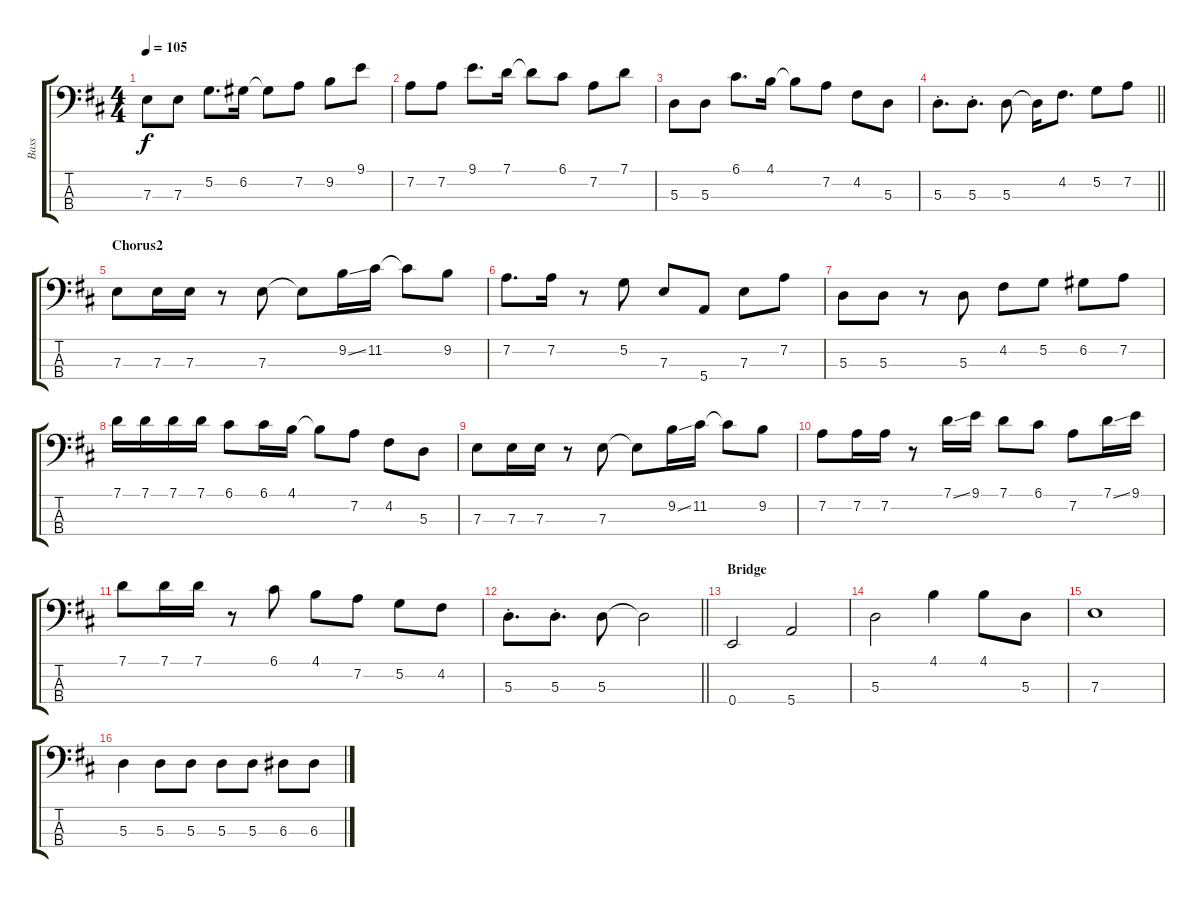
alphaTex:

\track ("Bass" "Bass") {instrument electricbassfinger}
\staff {score tabs}
\tuning (G2 D2 A1 E1) {hide}
\ts (4 4)
\tempo 105
\clef f4
\ks d
7.3.8{dy f} 7.3.8 5.2.8{d} 6.2.16 6.2{t}.8 7.2.8 9.2.8 9.1.8 |
7.2.8 7.2.8 9.1.8{d} 7.1.16 7.1{t}.8 6.1.8 7.2.8 7.1.8 |
5.3.8 5.3.8 6.1.8{d} 4.1.16 4.1{t}.8 7.2.8 4.2.8 5.3.8 |
\barLineRight lightlight
5.3{st}.8{d} 5.3{st}.8{d} 5.3.8 5.3{t}.16 4.2.8{d} 5.2.8 7.2.8 |
\section ("" "Chorus2")
7.3.8 7.3.16 7.3.16 r.8 7.3.8 7.3{t}.8 9.2{ss}.16 11.2.16 11.2{t}.8 9.2.8 |
7.2.8{d} 7.2.16 r.8 5.2.8 7.3.8 5.4.8 7.3.8 7.2.8 |
5.3.8 5.3.8 r.8 5.3.8 4.2.8 5.2.8 6.2.8 7.2.8 |
7.1.16 7.1.16 7.1.16 7.1.16 6.1.8 6.1.16 4.1.16 4.1{t}.8 7.2.8 4.2.8 5.3.8 |
7.3.8 7.3.16 7.3.16 r.8 7.3.8 7.3{t}.8 9.2{ss}.16 11.2.16 11.2{t}.8 9.2.8 |
7.2.8 7.2.16 7.2.16 r.8 7.1{ss}.16 9.1.16 7.1.8 6.1.8 7.2.8 7.1{ss}.16 9.1.16 |
7.1.8 7.1.16 7.1.16 r.8 6.1.8 4.1.8 7.2.8 5.2.8 4.2.8 |
\barLineRight lightlight
5.3{st}.8{d} 5.3{st}.8{d} 5.3.8 5.3{t}.2 |
\section ("" "Bridge")
0.4.2 5.4.2 |
5.3.2 4.1.4 4.1.8 5.3.8 |
7.3.1 |
5.3.4 5.3.8 5.3.8 5.3.8 5.3.8 6.3.8 6.3.8
